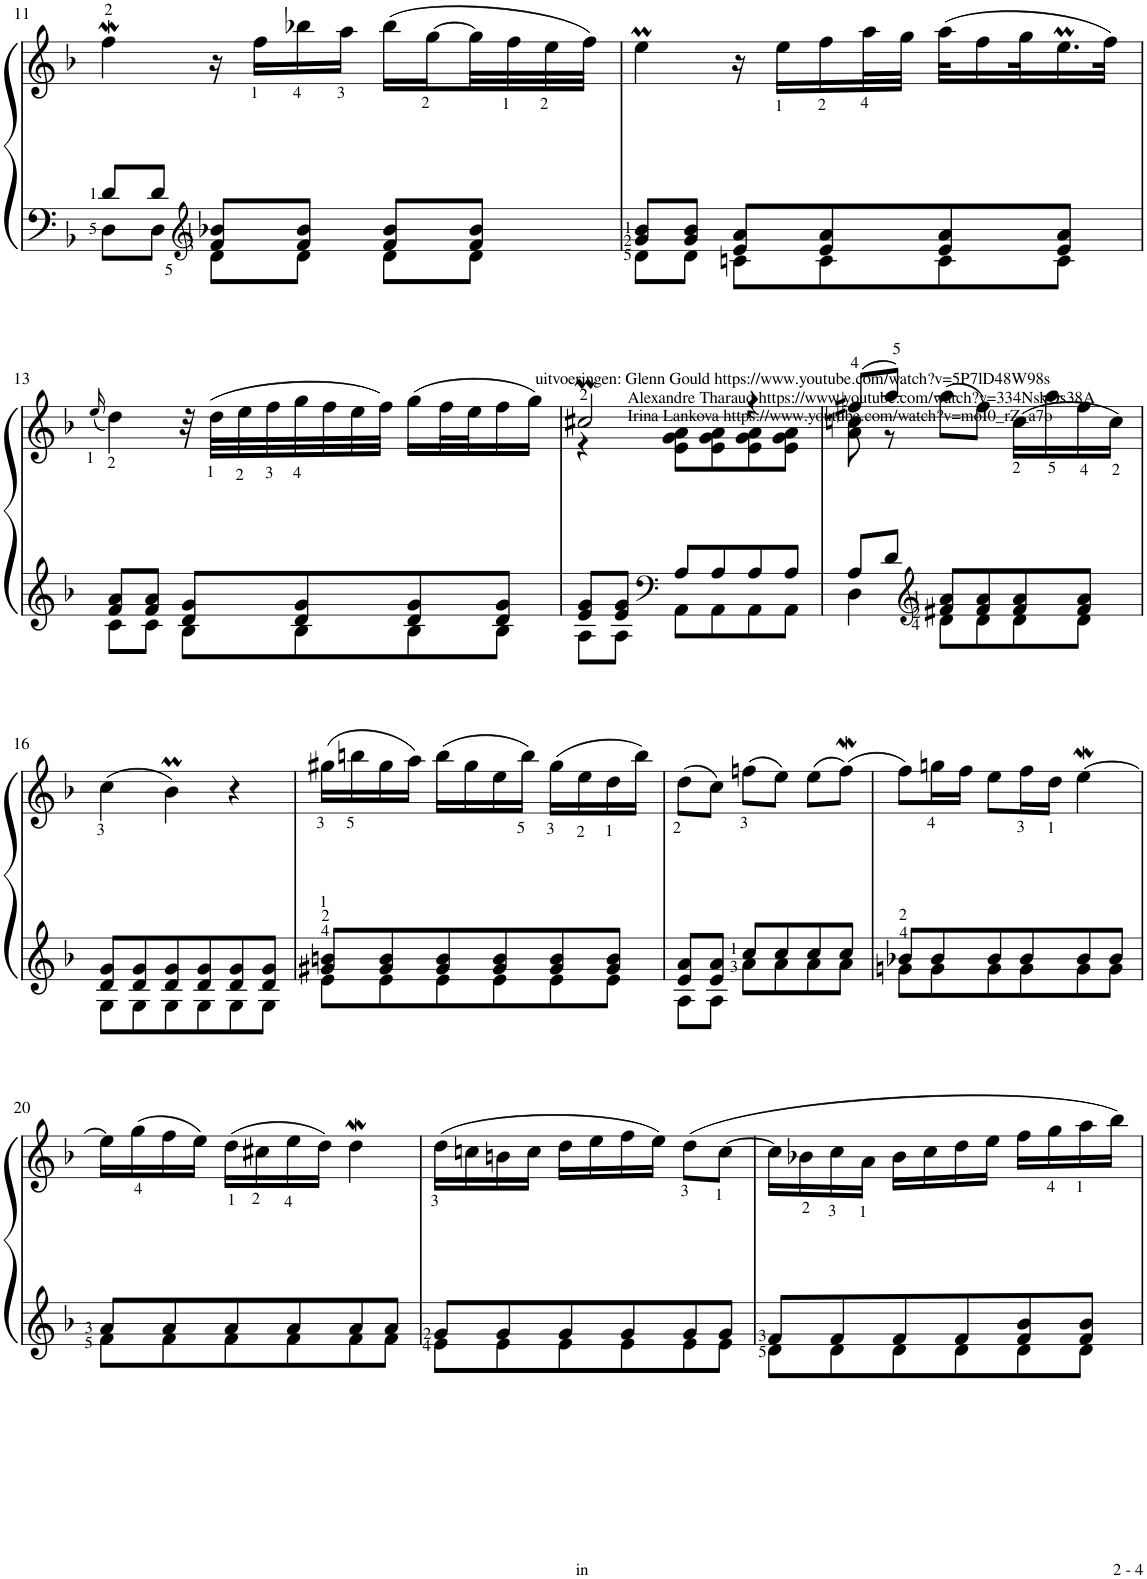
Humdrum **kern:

**kern	**kern
*part1	*part1
*staff2	*staff1
*I"Piano	*
*I'Pno	*
!!LO:PB:g=z
*clefF4	*clefG2
*k[b-]	*k[b-]
*M3/4	*M3/4
=11	=11
*^	*
8d/L	8D\L	4ffw\
8d/J	8D\J	.
*clefG2	*	*
8f/ 8b-X/L	8d\L	16r
.	.	16ff<\LL
8f/ 8b-/J	8d\J	16bb-X<\
.	.	16aa<\JJ
8f/ 8b-/L	8d\L	(16bb-\LL
.	.	[16gg<\
8f/ 8b-/J	8d\J	32gg\L]
.	.	32ff<\
.	.	32ee<\
.	.	32ff\JJJ)
=12	=12	=12
!LO:TX:a:t=uitvoeringen&colon; Glenn Gould https&colon;//www.youtube.com/watch?v=5P7lD48W98s	!	!
!LO:TX:a:t=Alexandre Tharaud https&colon;//www.youtube.com/watch?v=334NskOs38A	!	!
!LO:TX:a:t=Irina Lankova https&colon;//www.youtube.com/watch?v=moI0_rZ_a7o	!	!
8g/ 8b-/L	8d\L	4eem\
8g/ 8b-/J	8d\J	.
8e/ 8a/L	8cn\L	16r
.	.	16ee<\LL
8e/ 8a/	8c\	16ff<\
.	.	32aa<\L
.	.	32gg\JJJ
8e/ 8a/	8c\	(32aa\KLL
.	.	16ff\
.	.	32gg\K
8e/ 8a/J	8c\J	16.eem\
.	.	32ff\JJk)
!!LO:LB:g=z
=13	=13	=13
.	.	(16qee</
8f/ 8a/L	8c\L	4dd<\)
8f/ 8a/J	8c\J	.
8d/ 8g/L	8B-\L	32r
.	.	(32dd<\LLL
.	.	32ee<\
.	.	32ff<\
8d/ 8g/	8B-\	32gg<\
.	.	32ff\
.	.	32ee\
.	.	32ff\JJJ)
8d/ 8g/	8B-\	(16gg\LL
.	.	32ff\L
.	.	32ee\J
8d/ 8g/J	8B-\J	16ff\
.	.	16gg\JJ)
=14	=14	=14
*	*	*^
8e/ 8g/L	8A\L	2cc#Xm</	4r
8e/ 8g/J	8A\J	.	.
*clefF4	*	*	*
8A/L	8AA\L	.	8e\ 8g\ 8a\L
8A/	8AA\	.	8e\ 8g\ 8a\
8A/	8AA\	4r	8e\ 8g\ 8a\
8A/J	8AA\J	.	8e\ 8g\ 8a\J
=15	=15	=15	=15
8A/L	4D\	(8ff#X/L	8a\ 8ccn\
8d/J	.	8aa/J)	8r
*clefG2	*	*	*
8f#X/ 8a/L	8d\L	(8aa\L	2ryy
8f#/ 8a/	8d\	8ff#\J)	.
8f#/ 8a/	8d\	(16cc<\LL	.
.	.	16aa<\	.
8f#/ 8a/J	8d\J	16ff#<\	.
.	.	16cc<\JJ)	.
*	*	*v	*v
!!LO:LB:g=z
=16	=16	=16
8d/ 8g/L	8G\L	(4cc<\
8d/ 8g/	8G\	.
8d/ 8g/	8G\	4b-M\)
8d/ 8g/	8G\	.
8d/ 8g/	8G\	4r
8d/ 8g/J	8G\J	.
=17	=17	=17
8g#X/ 8bn/L	8e\L	(16gg#X<\LL
.	.	16bbn<\
8g#/ 8b/	8e\	16gg#\
.	.	16aa\JJ)
8g#/ 8b/	8e\	(16bb\LL
.	.	16gg#\
8g#/ 8b/	8e\	16ee\
.	.	16bb<\JJ)
8g#/ 8b/	8e\	(16gg#<\LL
.	.	16ee<\
8g#/ 8b/J	8e\J	16dd<\
.	.	16bb\JJ)
=18	=18	=18
8e/ 8a/L	8A\L	(8dd<\L
8e/ 8a/J	8A\J	8cc\J)
8cc/L	8a\L	(8ffn<\L
8cc/	8a\	8ee\J)
8cc/	8a\	(8ee\L
8cc/J	8a\J	(8ffw\J)
=19	=19	=19
8b-X/L	8gn\L	8ff\L)
8b-/	8g\	16ggn<\L
.	.	16ff\JJ
8b-/	8g\	8ee\L
8b-/	8g\	16ff<\L
.	.	16dd<\JJ
8b-/	8g\	[4eeW\
8b-/J	8g\J	.
!!LO:LB:g=z
=20	=20	=20
8a/L	8f\L	16ee\LL]
.	.	(16gg<\
8a/	8f\	16ff\
.	.	16ee\JJ)
8a/	8f\	(16dd<\LL
.	.	16cc#X<\
8a/	8f\	16ee<\
.	.	16dd\JJ)
8a/	8f\	4ddW\
8a/J	8f\J	.
=21	=21	=21
8g/L	8e\L	(16dd<\LL
.	.	16ccn\
8g/	8e\	16bn\
.	.	16cc\JJ
8g/	8e\	16dd\LL
.	.	16ee\
8g/	8e\	16ff\
.	.	16ee\JJ)
8g/	8e\	(8dd<\L
8g/J	8e\J	[8cc<\J
=22	=22	=22
8f/L	8d\L	16cc\LL]
.	.	16b-X<\
8f/	8d\	16cc<\
.	.	16a<\JJ
8f/	8d\	16b-\LL
.	.	16cc\
8f/	8d\	16dd\
.	.	16ee\JJ
8f/ 8b-/	8d\	16ff\LL
.	.	16gg<\
8f/ 8b-/J	8d\J	16aa<\
.	.	16bb-\JJ)
*v	*v	*
=	=
*-	*-
